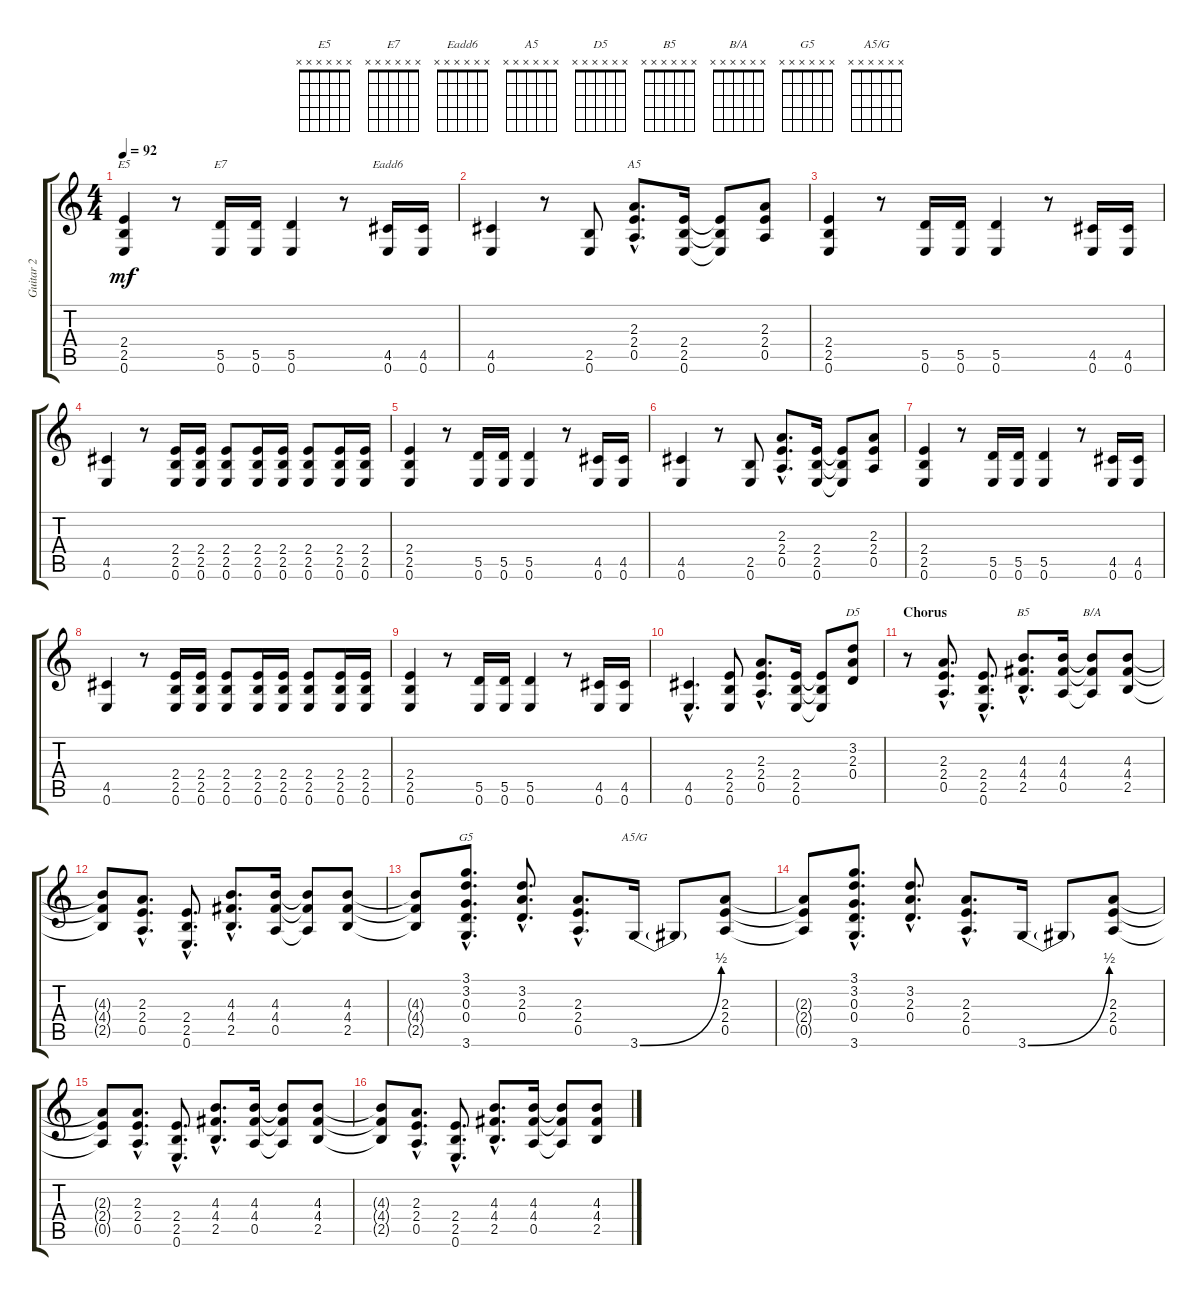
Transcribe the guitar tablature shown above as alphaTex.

\track ("Guitar 2" "Guitar 2") {instrument overdrivenguitar}
\staff {score tabs}
\tuning (E4 B3 G3 D3 A2 E2) {hide}
\chord ("E5" x x x x x x) {firstfret 0}
\chord ("E7" x x x x x x) {firstfret 0}
\chord ("Eadd6" x x x x x x) {firstfret 0}
\chord ("A5" x x x x x x) {firstfret 0}
\chord ("D5" x x x x x x) {firstfret 0}
\chord ("B5" x x x x x x) {firstfret 0}
\chord ("B/A" x x x x x x) {firstfret 0}
\chord ("G5" x x x x x x) {firstfret 0}
\chord ("A5/G" x x x x x x) {firstfret 0}
\ts (4 4)
\tempo 92
\clef g2
\ks c
(2.4 2.5 0.6).4{ch "E5" dy mf} r.8 (5.5 0.6).16{ch "E7"} (5.5 0.6).16 (5.5 0.6).4 r.8 (4.5 0.6).16{ch "Eadd6"} (4.5 0.6).16 |
(4.5 0.6).4 r.8 (2.5 0.6).8 (2.3{hac} 2.4{hac} 0.5{hac}).8{d ch "A5"} (2.4 2.5 0.6).16 (2.4{t} 2.5{t} 0.6{t}).8 (2.3 2.4 0.5).8 |
(2.4 2.5 0.6).4 r.8 (5.5 0.6).16 (5.5 0.6).16 (5.5 0.6).4 r.8 (4.5 0.6).16 (4.5 0.6).16 |
(4.5 0.6).4 r.8 (2.4 2.5 0.6).16 (2.4 2.5 0.6).16 (2.4 2.5 0.6).8 (2.4 2.5 0.6).16 (2.4 2.5 0.6).16 (2.4 2.5 0.6).8 (2.4 2.5 0.6).16 (2.4 2.5 0.6).16 |
(2.4 2.5 0.6).4 r.8 (5.5 0.6).16 (5.5 0.6).16 (5.5 0.6).4 r.8 (4.5 0.6).16 (4.5 0.6).16 |
(4.5 0.6).4 r.8 (2.5 0.6).8 (2.3{hac} 2.4{hac} 0.5{hac}).8{d} (2.4 2.5 0.6).16 (2.4{t} 2.5{t} 0.6{t}).8 (2.3 2.4 0.5).8 |
(2.4 2.5 0.6).4 r.8 (5.5 0.6).16 (5.5 0.6).16 (5.5 0.6).4 r.8 (4.5 0.6).16 (4.5 0.6).16 |
(4.5 0.6).4 r.8 (2.4 2.5 0.6).16 (2.4 2.5 0.6).16 (2.4 2.5 0.6).8 (2.4 2.5 0.6).16 (2.4 2.5 0.6).16 (2.4 2.5 0.6).8 (2.4 2.5 0.6).16 (2.4 2.5 0.6).16 |
(2.4 2.5 0.6).4 r.8 (5.5 0.6).16 (5.5 0.6).16 (5.5 0.6).4 r.8 (4.5 0.6).16 (4.5 0.6).16 |
(4.5{hac} 0.6{hac}).4{d} (2.4 2.5 0.6).8 (2.3{hac} 2.4{hac} 0.5{hac}).8{d} (2.4 2.5 0.6).16 (2.4{t} 2.5{t} 0.6{t}).8 (3.2 2.3 0.4).8{ch "D5"} |
\section ("" "Chorus")
r.8 (2.3{hac} 2.4{hac} 0.5{hac}).8{d} (2.4{hac} 2.5{hac} 0.6{hac}).8{d} (4.3{hac} 4.4{hac} 2.5{hac}).8{d ch "B5"} (4.3 4.4 0.5).16 (4.3{t} 4.4{t} 0.5{t}).8{ch "B/A"} (4.3 4.4 2.5).8 |
(4.3{t} 4.4{t} 2.5{t}).8 (2.3{hac} 2.4{hac} 0.5{hac}).8{d} (2.4{hac} 2.5{hac} 0.6{hac}).8{d} (4.3{hac} 4.4{hac} 2.5{hac}).8{d} (4.3 4.4 0.5).16 (4.3{t} 4.4{t} 0.5{t}).8 (4.3 4.4 2.5).8 |
(4.3{t} 4.4{t} 2.5{t}).8 (3.1{hac} 3.2{hac} 0.3{hac} 0.4{hac} 3.6{hac}).8{d ch "G5"} (3.2{hac} 2.3{hac} 0.4{hac}).8{d} (2.3{hac} 2.4{hac} 0.5{hac}).8{d} 3.6{be (bend 0 0 60 2)}.16{ch "A5/G"} 3.6{t}.8 (2.3 2.4 0.5).8 |
(2.3{t} 2.4{t} 0.5{t}).8 (3.1{hac} 3.2{hac} 0.3{hac} 0.4{hac} 3.6{hac}).8{d} (3.2{hac} 2.3{hac} 0.4{hac}).8{d} (2.3{hac} 2.4{hac} 0.5{hac}).8{d} 3.6{be (bend 0 0 60 2)}.16 3.6{t}.8 (2.3 2.4 0.5).8 |
(2.3{t} 2.4{t} 0.5{t}).8 (2.3{hac} 2.4{hac} 0.5{hac}).8{d} (2.4{hac} 2.5{hac} 0.6{hac}).8{d} (4.3{hac} 4.4{hac} 2.5{hac}).8{d} (4.3 4.4 0.5).16 (4.3{t} 4.4{t} 0.5{t}).8 (4.3 4.4 2.5).8 |
(4.3{t} 4.4{t} 2.5{t}).8 (2.3{hac} 2.4{hac} 0.5{hac}).8{d} (2.4{hac} 2.5{hac} 0.6{hac}).8{d} (4.3{hac} 4.4{hac} 2.5{hac}).8{d} (4.3 4.4 0.5).16 (4.3{t} 4.4{t} 0.5{t}).8 (4.3 4.4 2.5).8
